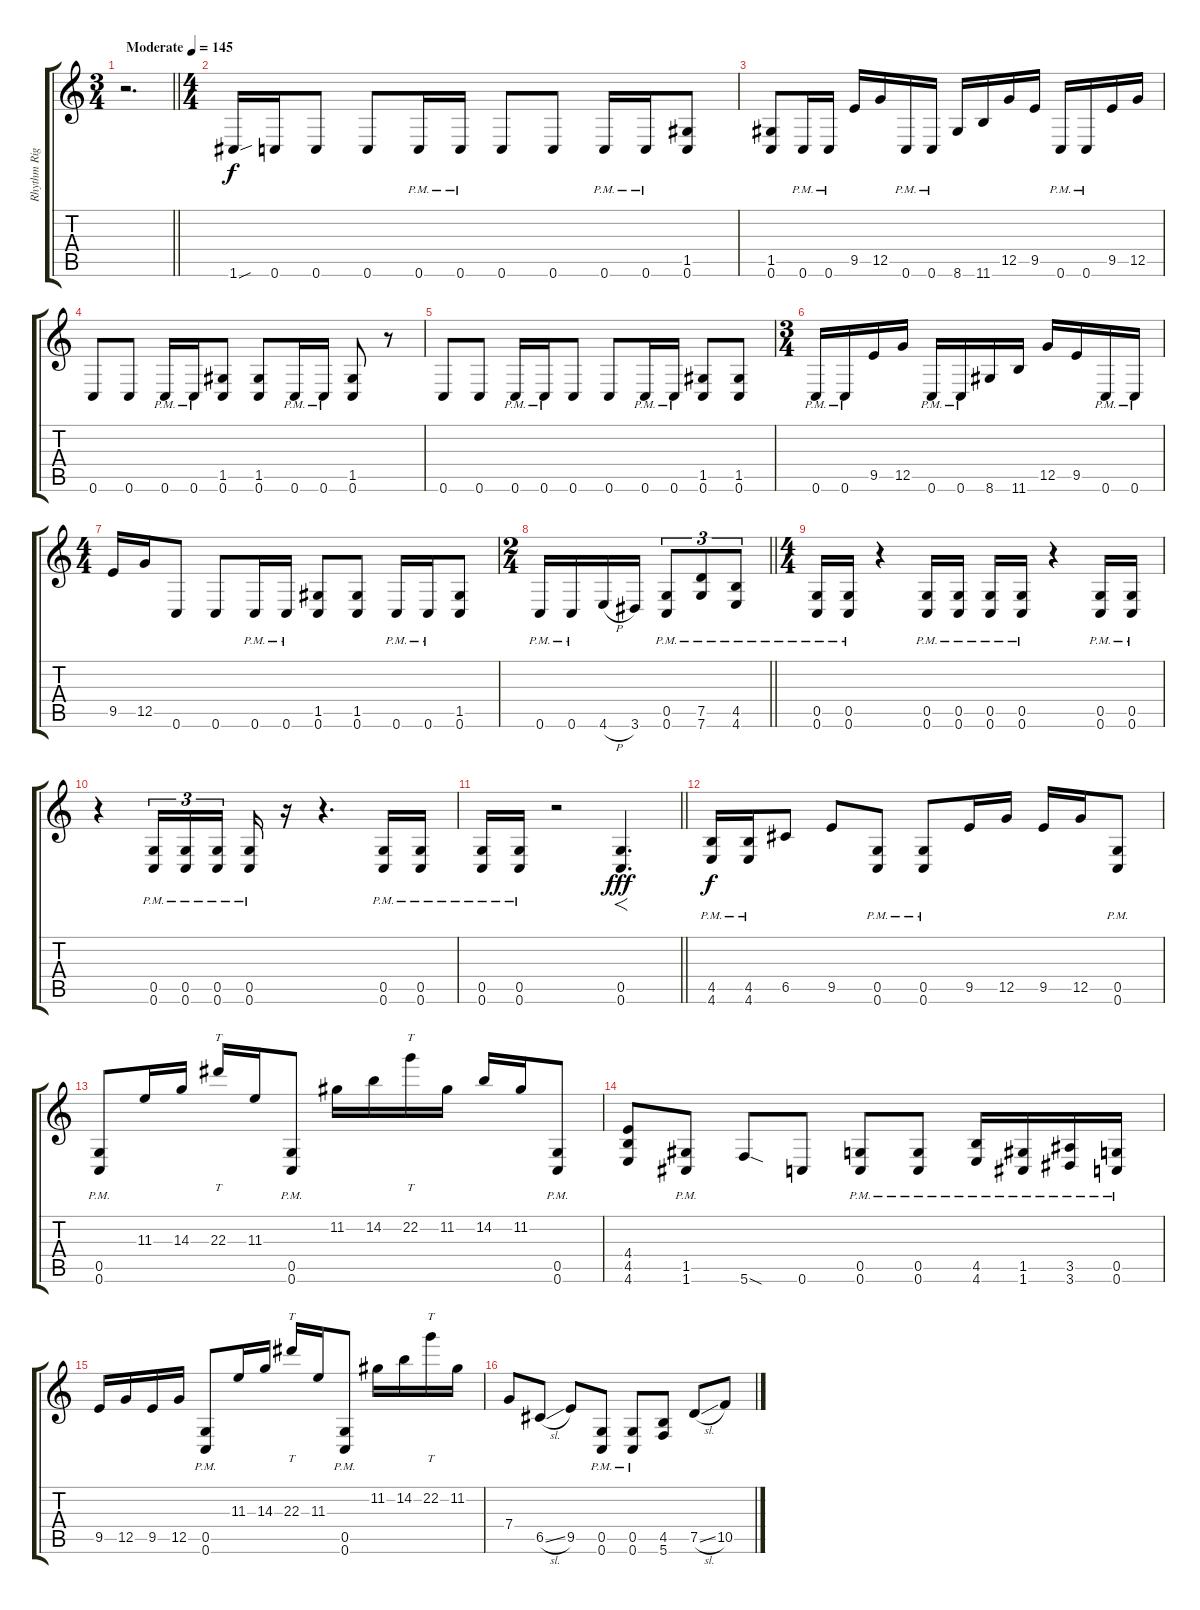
\track ("Rhythm Right" "Rhythm Rig") {instrument distortionguitar}
\staff {score tabs}
\tuning (D4 A3 F3 C3 G2 C2) {hide}
\ts (3 4)
\section ("" "")
\tempo (145 "Moderate")
\clef g2
\barLineRight lightlight
\ks c
r.2{d dy f instrument distortionguitar} |
\ts (4 4)
\section ("" "")
1.6{sou}.16 0.6.16 0.6.8 0.6.8 0.6{pm}.16 0.6{pm}.16 0.6.8 0.6.8 0.6{pm}.16 0.6{pm}.16 (1.5 0.6).8 |
(1.5 0.6).8 0.6{pm}.16 0.6{pm}.16 9.5.16 12.5.16 0.6{pm}.16 0.6{pm}.16 8.6.16 11.6.16 12.5.16 9.5.16 0.6{pm}.16 0.6{pm}.16 9.5.16 12.5.16 |
0.6.8 0.6.8 0.6{pm}.16 0.6{pm}.16 (1.5 0.6).8 (1.5 0.6).8 0.6{pm}.16 0.6{pm}.16 (1.5 0.6).8 r.8 |
0.6.8 0.6.8 0.6{pm}.16 0.6{pm}.16 0.6.8 0.6.8 0.6{pm}.16 0.6{pm}.16 (1.5 0.6).8 (1.5 0.6).8 |
\ts (3 4)
0.6{pm}.16 0.6{pm}.16 9.5.16 12.5.16 0.6{pm}.16 0.6{pm}.16 8.6.16 11.6.16 12.5.16 9.5.16 0.6{pm}.16 0.6{pm}.16 |
\ts (4 4)
9.5.16 12.5.16 0.6.8 0.6.8 0.6{pm}.16 0.6{pm}.16 (1.5 0.6).8 (1.5 0.6).8 0.6{pm}.16 0.6{pm}.16 (1.5 0.6).8 |
\ts (2 4)
\barLineRight lightlight
0.6{pm}.16 0.6{pm}.16 4.6{h}.16 3.6.16 (0.5{pm} 0.6{pm}).8{tu (3 2)} (7.5{pm} 7.6{pm}).8{tu (3 2)} (4.5{pm} 4.6{pm}).8{tu (3 2)} |
\ts (4 4)
\section ("" "")
(0.5{pm} 0.6{pm}).16 (0.5{pm} 0.6{pm}).16 r.4 (0.5{pm} 0.6{pm}).16 (0.5{pm} 0.6{pm}).16 (0.5{pm} 0.6{pm}).16 (0.5{pm} 0.6{pm}).16 r.4 (0.5{pm} 0.6{pm}).16 (0.5{pm} 0.6{pm}).16 |
r.4 (0.5{pm} 0.6{pm}).16{tu (3 2)} (0.5{pm} 0.6{pm}).16{tu (3 2)} (0.5{pm} 0.6{pm}).16{tu (3 2) beam splitsecondary} (0.5{pm} 0.6{pm}).16 r.16 r.4{d} (0.5{pm} 0.6{pm}).16 (0.5{pm} 0.6{pm}).16 |
\barLineRight lightlight
(0.5{pm} 0.6{pm}).16 (0.5{pm} 0.6{pm}).16 r.2 (0.5 0.6).4{f d dy fff} |
\section ("" "")
(4.5{pm} 4.6{pm}).16{dy f} (4.5{pm} 4.6{pm}).16 6.5.8 9.5.8 (0.5{pm} 0.6{pm}).8 (0.5{pm} 0.6{pm}).8 9.5.16 12.5.16 9.5.16 12.5.16 (0.5{pm} 0.6{pm}).8 |
(0.5{pm} 0.6{pm}).8 11.3.16 14.3.16 22.3.16{tt} 11.3.16 (0.5{pm} 0.6{pm}).8 11.2.16 14.2.16 22.2.16{tt} 11.2.16 14.2.16 11.2.16 (0.5{pm} 0.6{pm}).8 |
(4.4 4.5 4.6).8 (1.5{pm} 1.6{pm}).8 5.6{sod}.8 0.6.8 (0.5{pm} 0.6{pm}).8 (0.5{pm} 0.6{pm}).8 (4.5{pm} 4.6{pm}).16 (1.5{pm} 1.6{pm}).16 (3.5{pm} 3.6{pm}).16 (0.5{pm} 0.6{pm}).16 |
9.5.16 12.5.16 9.5.16 12.5.16 (0.5{pm} 0.6{pm}).8 11.3.16 14.3.16 22.3.16{tt} 11.3.16 (0.5{pm} 0.6{pm}).8 11.2.16 14.2.16 22.2.16{tt} 11.2.16 |
7.4.8 6.5{sl}.8 9.5.8 (0.5{pm} 0.6{pm}).8 (0.5{pm} 0.6{pm}).8 (4.5 5.6).8 7.5{sl}.8 10.5.8
